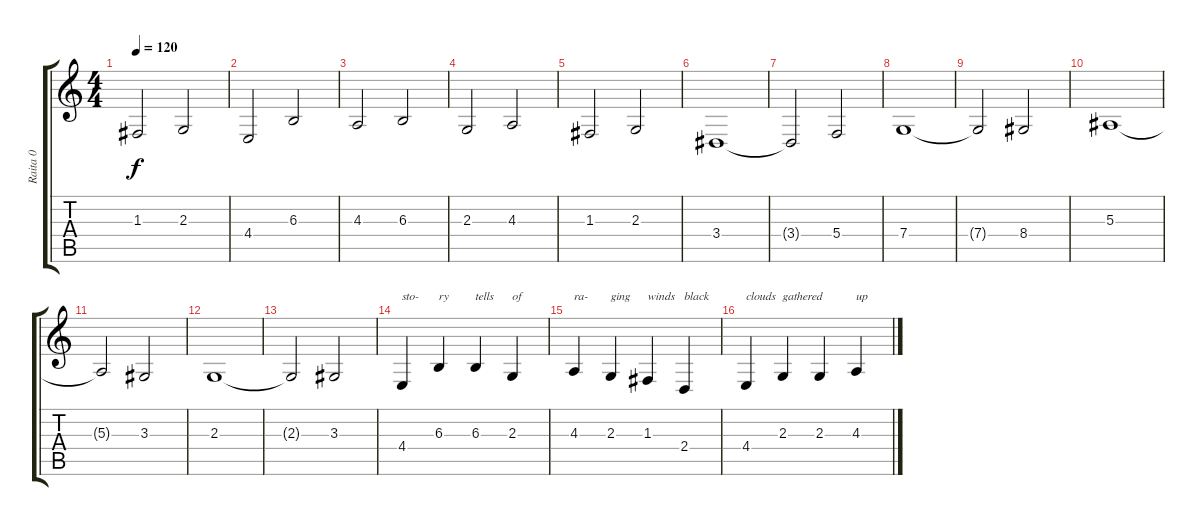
\track ("Raita 0" "Raita 0") {instrument choiraahs}
\staff {score tabs}
\tuning (D4 A3 F3 C3 G2 D2) {hide}
\ts (4 4)
\tempo 120
\clef g2
\ks c
1.3.2{dy f} 2.3.2 |
4.4.2 6.3.2 |
4.3.2 6.3.2 |
2.3.2 4.3.2 |
1.3.2 2.3.2 |
3.4.1 |
3.4{t}.2 5.4.2 |
7.4.1 |
7.4{t}.2 8.4.2 |
5.3.1 |
5.3{t}.2 3.3.2 |
2.3.1 |
2.3{t}.2 3.3.2 |
4.4.4{txt "sto-"} 6.3.4{txt "ry"} 6.3.4{txt "tells"} 2.3.4{txt "of"} |
4.3.4{txt "ra-"} 2.3.4{txt "ging"} 1.3.4{txt "winds"} 2.4.4{txt "black"} |
4.4.4{txt "clouds"} 2.3.4{txt "gathered"} 2.3.4 4.3.4{txt "up"}
